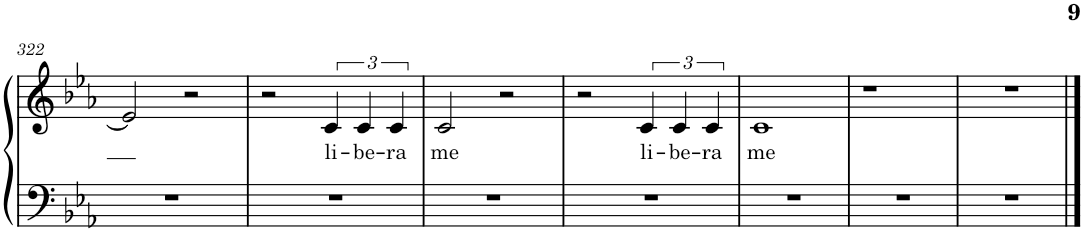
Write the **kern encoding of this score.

**kern	**kern	**text
*part1	*part1	*part1
*staff2	*staff1	*staff1
*I"Piano	*	*
*I'Pno.	*	*
!!LO:PB:g=z
*clefF4	*clefG2	*
*k[b-e-a-]	*k[b-e-a-]	*
*M2/2	*M2/2	*
*met(c|)	*met(c|)	*
=322	=322	=322
1r	2en/]	.
.	2r	.
=323	=323	=323
1r	2r	.
!	!	!LO:LY:b
.	6c/	li-
!	!	!LO:LY:b
.	6c/	-be-
!	!	!LO:LY:b
.	6c/	-ra
=324	=324	=324
!	!	!LO:LY:b
1r	2c/	me
.	2r	.
=325	=325	=325
1r	2r	.
!	!	!LO:LY:b
.	6c/	li-
!	!	!LO:LY:b
.	6c/	-be-
!	!	!LO:LY:b
.	6c/	-ra
=326	=326	=326
!	!	!LO:LY:b
1r	1c	me
=327	=327	=327
1r	1r	.
=328	=328	=328
1r	1r	.
==	==	==
*-	*-	*-
